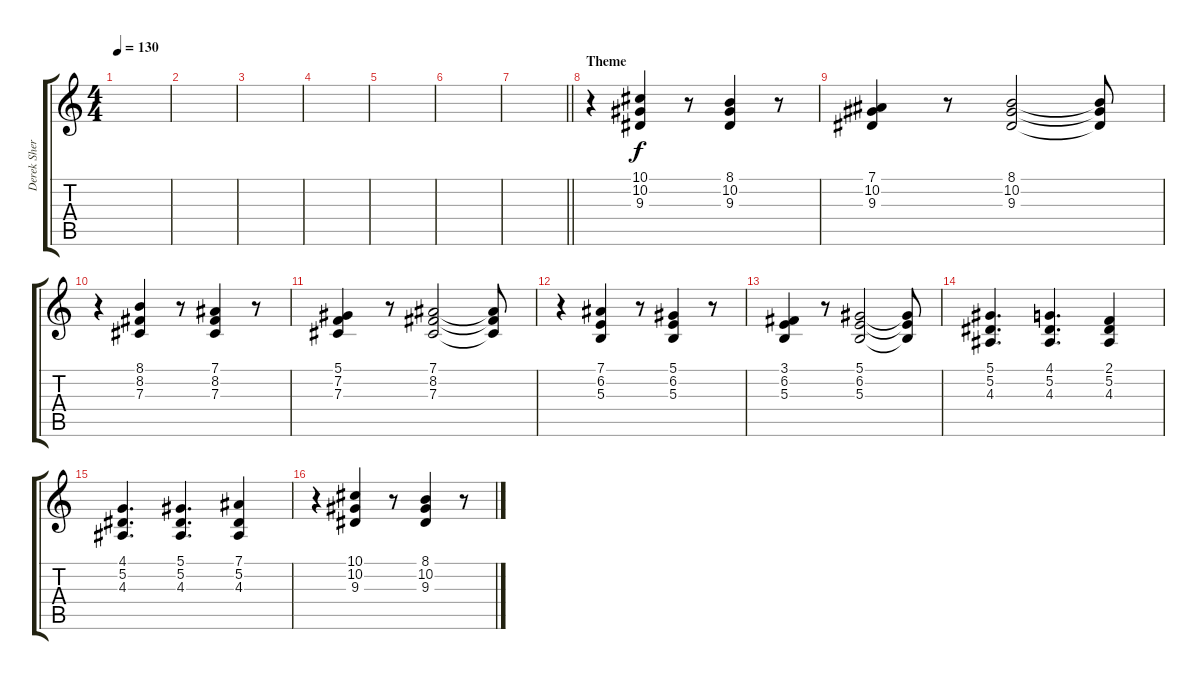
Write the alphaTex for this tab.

\track ("Derek Sherinian" "Derek Sher") {instrument synthbrass1}
\staff {score tabs}
\tuning (Eb4 Bb3 Gb3 Db3 Ab2 Eb2) {hide}
\ts (4 4)
\tempo 130
\clef g2
\ks c
|
|
|
|
|
|
\barLineRight lightlight
|
\section ("" "Theme")
r.4 (10.1 10.2 9.3).4 r.8 (8.1 10.2 9.3).4 r.8 |
(7.1 10.2 9.3).4 r.8 (8.1 10.2 9.3).2 (8.1{t} 10.2{t} 9.3{t}).8 |
r.4 (8.1 8.2 7.3).4 r.8 (7.1 8.2 7.3).4 r.8 |
(5.1 7.2 7.3).4 r.8 (7.1 8.2 7.3).2 (7.1{t} 8.2{t} 7.3{t}).8 |
r.4 (7.1 6.2 5.3).4 r.8 (5.1 6.2 5.3).4 r.8 |
(3.1 6.2 5.3).4 r.8 (5.1 6.2 5.3).2 (5.1{t} 6.2{t} 5.3{t}).8 |
(5.1 5.2 4.3).4{d} (4.1 5.2 4.3).4{d} (2.1 5.2 4.3).4 |
(4.1 5.2 4.3).4{d} (5.1 5.2 4.3).4{d} (7.1 5.2 4.3).4 |
r.4 (10.1 10.2 9.3).4 r.8 (8.1 10.2 9.3).4 r.8
